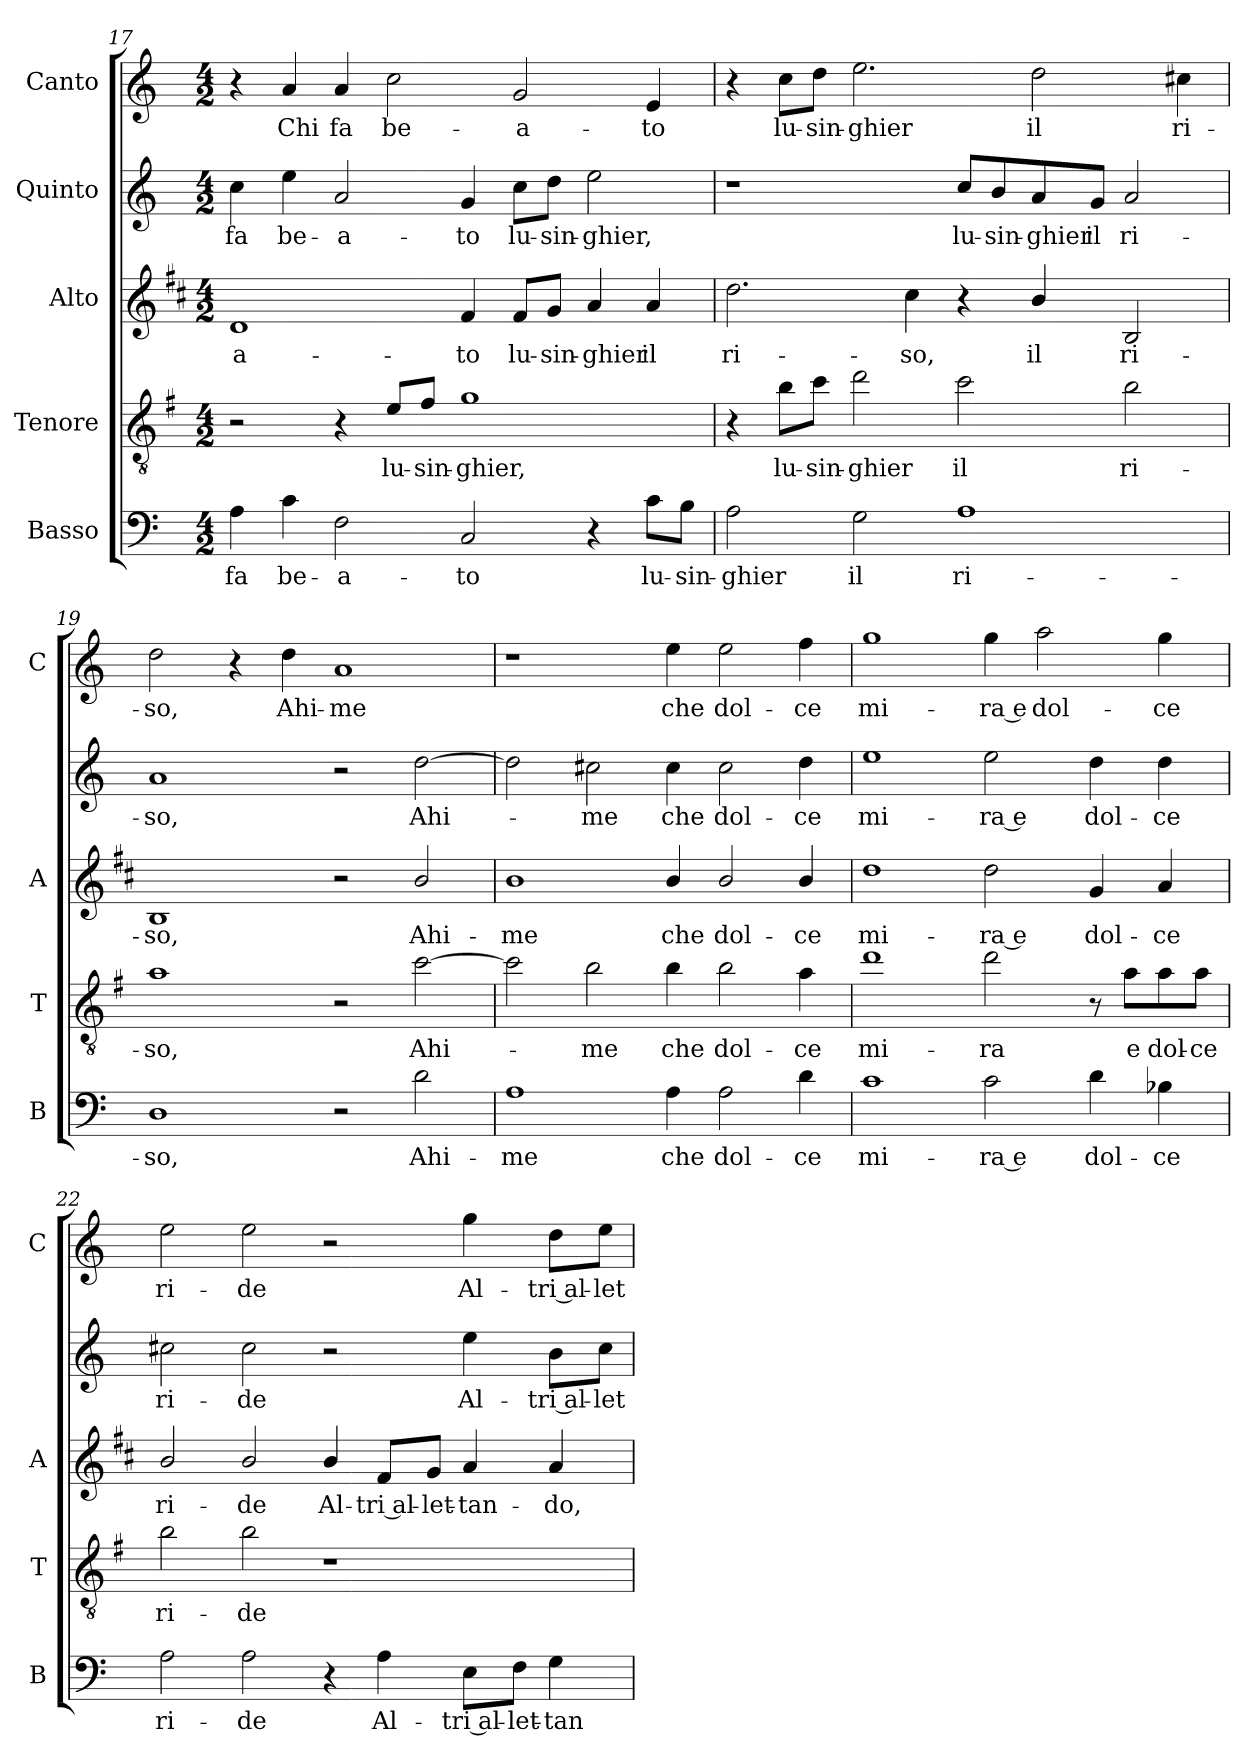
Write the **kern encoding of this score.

**kern	**text	**kern	**text	**kern	**text	**kern	**text	**kern	**text
*part5	*part5	*part4	*part4	*part3	*part3	*part2	*part2	*part1	*part1
*staff5	*staff5	*staff4	*staff4	*staff3	*staff3	*staff2	*staff2	*staff1	*staff1
*I"Basso	*	*I"Tenore	*	*I"Alto	*	*I"Quinto	*	*I"Canto	*
*I'B	*	*I'T	*	*I'A	*	*	*	*I'C	*
*clefF4	*	*clefGv2	*	*clefG2	*	*clefG2	*	*clefG2	*
*	*	*ITrd4c7	*	*ITrd1c2	*	*	*	*	*
*k[]	*	*k[]	*	*k[]	*	*k[]	*	*k[]	*
*C:	*	*C:	*	*C:	*	*C:	*	*C:	*
*M4/2	*	*M4/2	*	*M4/2	*	*M4/2	*	*M4/2	*
=17	=17	=17	=17	=17	=17	=17	=17	=17	=17
!	!LO:LY:b	!	!	!	!LO:LY:b	!	!LO:LY:b	!	!
4A\	fa	2r	.	1c	-a-	4cc\	fa	4r	.
!	!LO:LY:b	!	!	!	!	!	!LO:LY:b	!	!LO:LY:b
4c\	be-	.	.	.	.	4ee\	be-	4a/	Chi
!	!LO:LY:b	!	!	!	!	!	!LO:LY:b	!	!LO:LY:b
2F\	-a-	4r	.	.	.	2a/	-a-	4a/	fa
!	!	!	!LO:LY:b	!	!	!	!	!	!LO:LY:b
.	.	8A/L	lu-	.	.	.	.	2cc\	be-
!	!	!	!LO:LY:b	!	!	!	!	!	!
.	.	8B/J	-sin-	.	.	.	.	.	.
!	!LO:LY:b	!	!LO:LY:b	!	!LO:LY:b	!	!LO:LY:b	!	!
2C/	-to	1c	-ghier,	4e/	-to	4g/	-to	.	.
!	!	!	!	!	!LO:LY:b	!	!LO:LY:b	!	!LO:LY:b
.	.	.	.	8e/L	lu-	8cc\L	lu-	2g/	-a-
!	!	!	!	!	!LO:LY:b	!	!LO:LY:b	!	!
.	.	.	.	8f/J	-sin-	8dd\J	-sin-	.	.
!	!	!	!	!	!LO:LY:b	!	!LO:LY:b	!	!
4r	.	.	.	4g/	-ghier	2ee\	-ghier,	.	.
!	!LO:LY:b	!	!	!	!LO:LY:b	!	!	!	!LO:LY:b
8c\L	lu-	.	.	4g/	il	.	.	4e/	-to
!	!LO:LY:b	!	!	!	!	!	!	!	!
8B\J	-sin-	.	.	.	.	.	.	.	.
=18	=18	=18	=18	=18	=18	=18	=18	=18	=18
!	!LO:LY:b	!	!	!	!LO:LY:b	!	!	!	!
2A\	-ghier	4r	.	2.cc\	ri-	1r	.	4r	.
!	!	!	!LO:LY:b	!	!	!	!	!	!LO:LY:b
.	.	8e\L	lu-	.	.	.	.	8cc\L	lu-
!	!	!	!LO:LY:b	!	!	!	!	!	!LO:LY:b
.	.	8f\J	-sin-	.	.	.	.	8dd\J	-sin-
!	!LO:LY:b	!	!LO:LY:b	!	!	!	!	!	!LO:LY:b
2G\	il	2g\	-ghier	.	.	.	.	2.ee\	-ghier
!	!	!	!	!	!LO:LY:b	!	!	!	!
.	.	.	.	4b\	-so,	.	.	.	.
!	!LO:LY:b	!	!LO:LY:b	!	!	!	!LO:LY:b	!	!
1A	ri-	2f\	il	4r	.	8cc/L	lu-	.	.
!	!	!	!	!	!	!	!LO:LY:b	!	!
.	.	.	.	.	.	8b/	-sin-	.	.
!	!	!	!	!	!LO:LY:b	!	!LO:LY:b	!	!LO:LY:b
.	.	.	.	4a/	il	8a/	-ghier	2dd\	il
!	!	!	!	!	!	!	!LO:LY:b	!	!
.	.	.	.	.	.	8g/J	il	.	.
!	!	!	!LO:LY:b	!	!LO:LY:b	!	!LO:LY:b	!	!
.	.	2e\	ri-	2A/	ri-	2a/	ri-	.	.
!	!	!	!	!	!	!	!	!	!LO:LY:b
.	.	.	.	.	.	.	.	4cc#X\	ri-
!!LO:LB:g=z
=19	=19	=19	=19	=19	=19	=19	=19	=19	=19
!	!LO:LY:b	!	!LO:LY:b	!	!LO:LY:b	!	!LO:LY:b	!	!LO:LY:b
1D	-so,	1d	-so,	1A	-so,	1a	-so,	2dd\	-so,
.	.	.	.	.	.	.	.	4r	.
!	!	!	!	!	!	!	!	!	!LO:LY:b
.	.	.	.	.	.	.	.	4dd\	Ahi-
!	!	!	!	!	!	!	!	!	!LO:LY:b
2r	.	2r	.	2r	.	2r	.	1a	-me
!	!LO:LY:b	!	!LO:LY:b	!	!LO:LY:b	!	!LO:LY:b	!	!
2d\	Ahi-	[2f\	Ahi-	2a/	Ahi-	[2dd\	Ahi-	.	.
=20	=20	=20	=20	=20	=20	=20	=20	=20	=20
!	!LO:LY:b	!	!	!	!LO:LY:b	!	!	!	!
1A	-me	2f\]	.	1a	-me	2dd\]	.	1r	.
!	!	!	!LO:LY:b	!	!	!	!LO:LY:b	!	!
.	.	2e\	-me	.	.	2cc#X\	-me	.	.
!	!LO:LY:b	!	!LO:LY:b	!	!LO:LY:b	!	!LO:LY:b	!	!LO:LY:b
4A\	che	4e\	che	4a/	che	4cc#\	che	4ee\	che
!	!LO:LY:b	!	!LO:LY:b	!	!LO:LY:b	!	!LO:LY:b	!	!LO:LY:b
2A\	dol-	2e\	dol-	2a/	dol-	2cc#\	dol-	2ee\	dol-
!	!LO:LY:b	!	!LO:LY:b	!	!LO:LY:b	!	!LO:LY:b	!	!LO:LY:b
4d\	-ce	4d\	-ce	4a/	-ce	4dd\	-ce	4ff\	-ce
=21	=21	=21	=21	=21	=21	=21	=21	=21	=21
!	!LO:LY:b	!	!LO:LY:b	!	!LO:LY:b	!	!LO:LY:b	!	!LO:LY:b
1c	mi-	1g	mi-	1cc	mi-	1ee	mi-	1gg	mi-
!	!LO:LY:b	!	!LO:LY:b	!	!LO:LY:b	!	!LO:LY:b	!	!LO:LY:b
2c\	-ra e	2g\	-ra	2cc\	-ra e	2ee\	-ra e	4gg\	-ra e
!	!	!	!	!	!	!	!	!	!LO:LY:b
.	.	.	.	.	.	.	.	2aa\	dol-
!	!LO:LY:b	!	!	!	!LO:LY:b	!	!LO:LY:b	!	!
4d\	dol-	8r	.	4f/	dol-	4dd\	dol-	.	.
!	!	!	!LO:LY:b	!	!	!	!	!	!
.	.	8d\L	e	.	.	.	.	.	.
!	!LO:LY:b	!	!LO:LY:b	!	!LO:LY:b	!	!LO:LY:b	!	!LO:LY:b
4B-X\	-ce	8d\	dol-	4g/	-ce	4dd\	-ce	4gg\	-ce
!	!	!	!LO:LY:b	!	!	!	!	!	!
.	.	8d\J	-ce	.	.	.	.	.	.
!!LO:LB:g=z
=22	=22	=22	=22	=22	=22	=22	=22	=22	=22
!	!LO:LY:b	!	!LO:LY:b	!	!LO:LY:b	!	!LO:LY:b	!	!LO:LY:b
2A\	ri-	2e\	ri-	2a/	ri-	2cc#X\	ri-	2ee\	ri-
!	!LO:LY:b	!	!LO:LY:b	!	!LO:LY:b	!	!LO:LY:b	!	!LO:LY:b
2A\	-de	2e\	-de	2a/	-de	2cc#\	-de	2ee\	-de
!	!	!	!	!	!LO:LY:b	!	!	!	!
4r	.	1r	.	4a/	Al-	2r	.	2r	.
!	!LO:LY:b	!	!	!	!LO:LY:b	!	!	!	!
4A\	Al-	.	.	8e/L	-tri al-	.	.	.	.
!	!	!	!	!	!LO:LY:b	!	!	!	!
.	.	.	.	8f/J	-let-	.	.	.	.
!	!LO:LY:b	!	!	!	!LO:LY:b	!	!LO:LY:b	!	!LO:LY:b
8E\L	-tri al-	.	.	4g/	-tan-	4ee\	Al-	4gg\	Al-
!	!LO:LY:b	!	!	!	!	!	!	!	!
8F\J	-let-	.	.	.	.	.	.	.	.
!	!LO:LY:b	!	!	!	!LO:LY:b	!	!LO:LY:b	!	!LO:LY:b
4G\	-tan-	.	.	4g/	-do,	8b\L	-tri al-	8dd\L	-tri al-
!	!	!	!	!	!	!	!LO:LY:b	!	!LO:LY:b
.	.	.	.	.	.	8cc#\J	-let-	8ee\J	-let-
=	=	=	=	=	=	=	=	=	=
*-	*-	*-	*-	*-	*-	*-	*-	*-	*-
